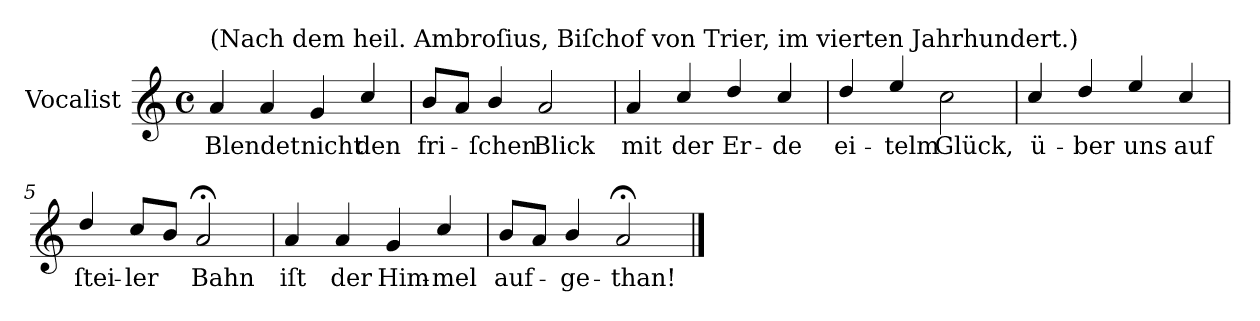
**kern	**text
*part1	*part1
*staff1	*staff1
*I"Vocalist	*
*k[]	*
*a:	*
*M4/4	*
*met(c)	*
=1	=1
!LO:TX:a:t=(Nach dem heil. Ambroſius, Biſchof von Trier, im vierten Jahrhundert.)	!
4a	Blendet
4a	.
4g	nicht
4cc/	den
=1	=1
8bL	fri-
8aJ	.
4b/	-ſchen
2a	Blick
=2	=2
4a	mit
4cc/	der
4dd/	Er-
4cc/	-de
=3	=3
4dd/	ei-
4ee/	-telm
2cc	Glück,
=4	=4
4cc/	ü-
4dd/	-ber
4ee/	uns
4cc/	auf
=5	=5
4dd/	ſtei-
8cc/L	-ler
8bJ	.
2a;<	Bahn
=6	=6
4a	iſt
4a	der
4g	Him-
4cc/	-mel
=7	=7
8bL	auf-
8aJ	.
4b/	-ge-
2a;<	-than!
==	==
*-	*-
